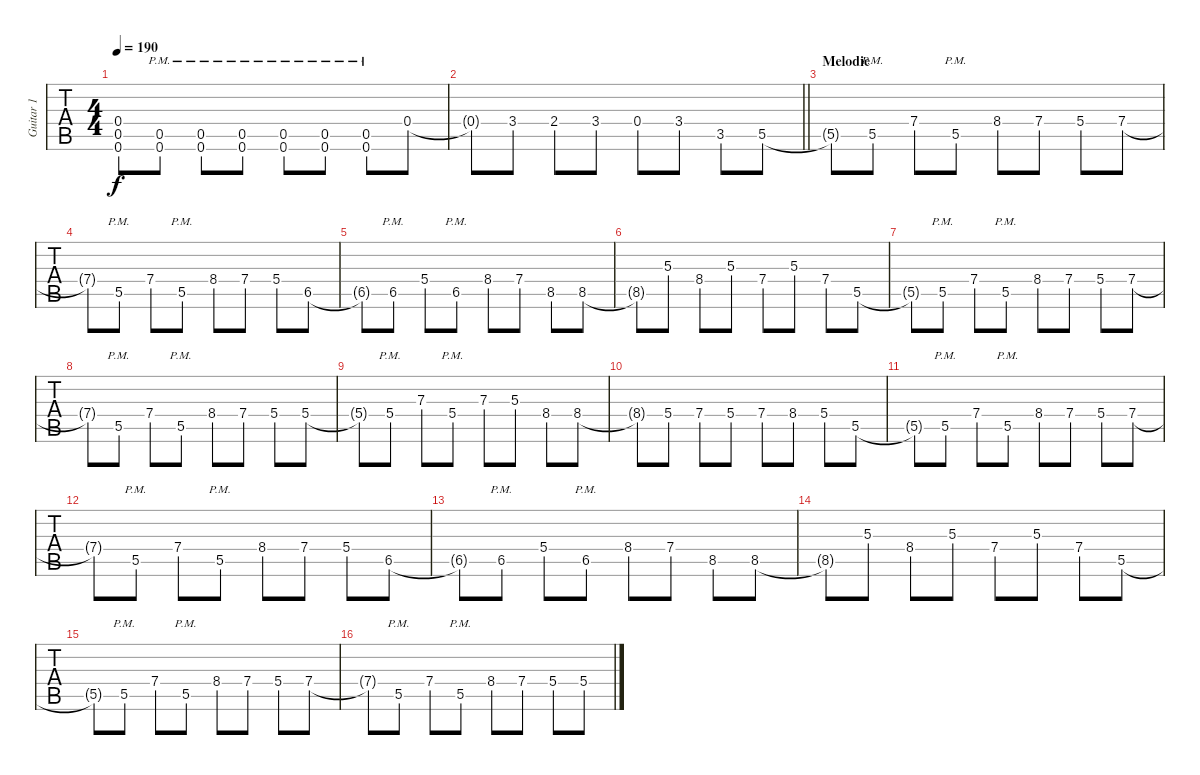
\track ("Guitar 1" "Guitar 1") {instrument distortionguitar}
\staff {tabs}
\tuning (Db4 Ab3 E3 B2 Gb2 B1) {hide}
\ts (4 4)
\tempo 190
\clef g2
\ks c
(0.4{t} 0.5{t} 0.6{t}).8{dy f} (0.5{pm} 0.6{pm}).8 (0.5{pm} 0.6{pm}).8 (0.5{pm} 0.6{pm}).8 (0.5{pm} 0.6{pm}).8 (0.5{pm} 0.6{pm}).8 (0.5{pm} 0.6{pm}).8 0.4.8 |
\barLineRight lightlight
0.4{t}.8 3.4.8 2.4.8 3.4.8 0.4.8 3.4.8 3.5.8 5.5.8 |
\section ("" "Melodie")
5.5{t}.8 5.5{pm}.8 7.4.8 5.5{pm}.8 8.4.8 7.4.8 5.4.8 7.4.8 |
7.4{t}.8 5.5{pm}.8 7.4.8 5.5{pm}.8 8.4.8 7.4.8 5.4.8 6.5.8 |
6.5{t}.8 6.5{pm}.8 5.4.8 6.5{pm}.8 8.4.8 7.4.8 8.5.8 8.5.8 |
8.5{t}.8 5.3.8 8.4.8 5.3.8 7.4.8 5.3.8 7.4.8 5.5.8 |
5.5{t}.8 5.5{pm}.8 7.4.8 5.5{pm}.8 8.4.8 7.4.8 5.4.8 7.4.8 |
7.4{t}.8 5.5{pm}.8 7.4.8 5.5{pm}.8 8.4.8 7.4.8 5.4.8 5.4.8 |
5.4{t}.8 5.4{pm}.8 7.3.8 5.4{pm}.8 7.3.8 5.3.8 8.4.8 8.4.8 |
8.4{t}.8 5.4.8 7.4.8 5.4.8 7.4.8 8.4.8 5.4.8 5.5.8 |
5.5{t}.8 5.5{pm}.8 7.4.8 5.5{pm}.8 8.4.8 7.4.8 5.4.8 7.4.8 |
7.4{t}.8 5.5{pm}.8 7.4.8 5.5{pm}.8 8.4.8 7.4.8 5.4.8 6.5.8 |
6.5{t}.8 6.5{pm}.8 5.4.8 6.5{pm}.8 8.4.8 7.4.8 8.5.8 8.5.8 |
8.5{t}.8 5.3.8 8.4.8 5.3.8 7.4.8 5.3.8 7.4.8 5.5.8 |
5.5{t}.8 5.5{pm}.8 7.4.8 5.5{pm}.8 8.4.8 7.4.8 5.4.8 7.4.8 |
7.4{t}.8 5.5{pm}.8 7.4.8 5.5{pm}.8 8.4.8 7.4.8 5.4.8 5.4.8
